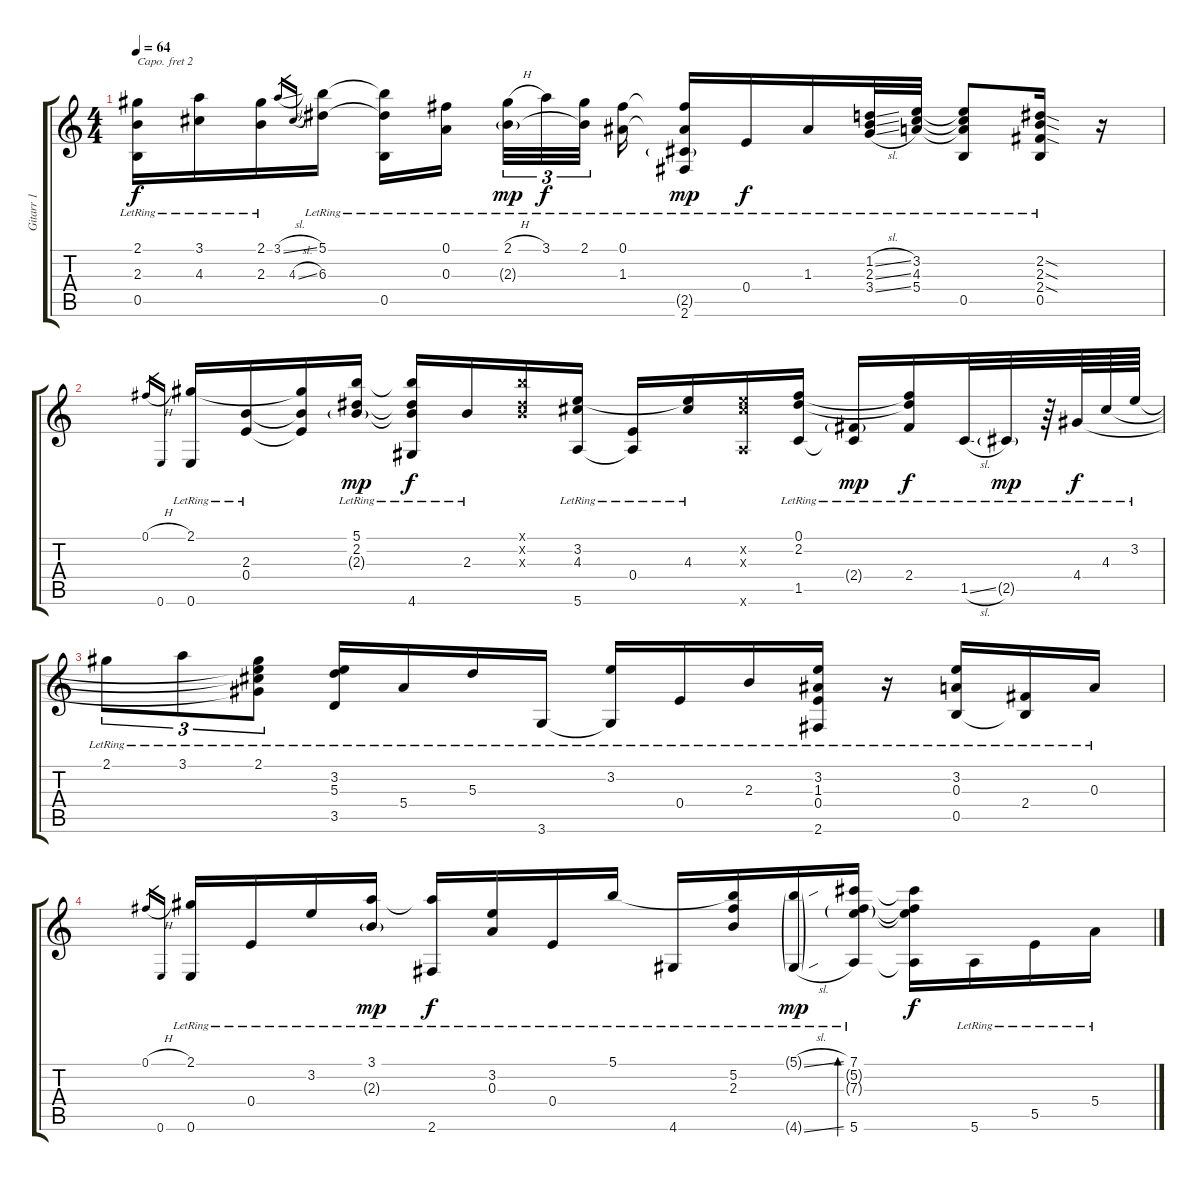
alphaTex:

\track ("Gitarr 1" "Gitarr 1") {instrument acousticguitarsteel}
\staff {score tabs}
\capo 2
\tuning (E4 B3 G3 D3 A2 D2) {hide}
\ts (4 4)
\tempo 64
\clef g2
\ks c
(2.1{t} 2.3{t} 0.5{lr}).16{dy f} (3.1{lr} 4.3{lr}).16 (2.1{lr} 2.3{lr}).16 3.1{sl}.16{gr} 4.3{sl}.16{gr} (5.1{lr} 6.3{lr}).16 (5.1{t} 6.3{t} 0.5{lr}).16 (0.1{lr} 0.3{lr}).16{beam splitsecondary} (2.1{h lr} 2.3{g lr}).32{tu (3 2) dy mp} 3.1{lr}.32{tu (3 2) dy f} (2.1{lr} 2.3{t}).32{tu (3 2) beam splitsecondary} (0.1{lr} 1.3{lr}).16 (0.1{t} 1.3{t} 2.5{g lr} 2.6{lr}).16{dy mp} 0.4{lr}.16{dy f} 1.3{lr}.16 (1.2{sl lr} 2.3{sl lr} 3.4{sl lr}).32 (3.2{lr} 4.3{lr} 5.4{lr}).32 (3.2{t} 4.3{t} 5.4{t} 0.5{lr}).8 (2.2{sod lr} 2.3{sod lr} 2.4{sod lr} 0.5{lr}).16 r.16 |
0.1{h}.16{gr} 0.6.16{gr} (2.1{lr} 0.6{lr}).16 (2.3{lr} 0.4{lr}).16 (2.1{t} 2.3{t} 0.4{t}).16 (5.1{lr} 2.2{lr} 2.3{g lr}).16{dy mp} (5.1{t} 2.2{t} 2.3{t} 4.6{lr}).16{dy f} 2.3{lr}.16 (5.1{x} 2.2{x} 2.3{x}).16 (3.2{lr} 4.3{lr} 5.6{lr}).16 (0.4{lr} 5.6{t}).16 (3.2{t} 4.3{lr}).16 (3.2{x} 4.3{x} 5.6{x}).16 (0.1{lr} 2.2{lr} 1.5{lr}).16 (2.4{g lr} 1.5{t}).16{dy mp} (0.1{t} 2.2{t} 2.4{lr}).16{dy f} 1.5{sl lr}.32 2.5{g lr}.32{dy mp} r.64 4.4{lr}.64{dy f} 4.3{lr}.64 3.2{lr}.64 |
2.1{lr}.8{tu (3 2)} 3.1{lr}.8{tu (3 2)} (2.1{lr} 3.2{t} 4.3{t} 4.4{t}).8{tu (3 2)} (3.2{lr} 5.3{lr} 3.5{lr}).16 5.4{lr}.16 5.3{lr}.16 3.6{lr}.16 (3.2{lr} 3.6{t}).16 0.4{lr}.16 2.3{lr}.16 (3.2{lr} 1.3{lr} 0.4{lr} 2.6{lr}).16 r.16 (3.2{lr} 0.3{lr} 0.5{lr}).16 (2.4{lr} 0.5{t}).16 0.3{lr}.16 |
0.1{h}.16{gr} 0.6.16{gr} (2.1{lr} 0.6{lr}).16 0.4{lr}.16 3.2{lr}.16 (3.1{lr} 2.3{g lr}).16{dy mp} (3.1{t} 2.6{lr}).16{dy f} (3.2{lr} 0.3{lr}).16 0.4{lr}.16 5.1{lr}.16 4.6{lr}.16 (5.1{t} 5.2{lr} 2.3{lr}).16 (5.1{sl g lr} 4.6{sl g lr}).16{dy mp} (7.1{lr} 5.2{g lr} 7.3{g lr} 5.6{lr}).16{bd 480} (7.1{t} 5.2{t} 7.3{t} 5.6{t}).16{dy f} 5.6{lr}.16 5.5{lr}.16 5.4{lr}.16
